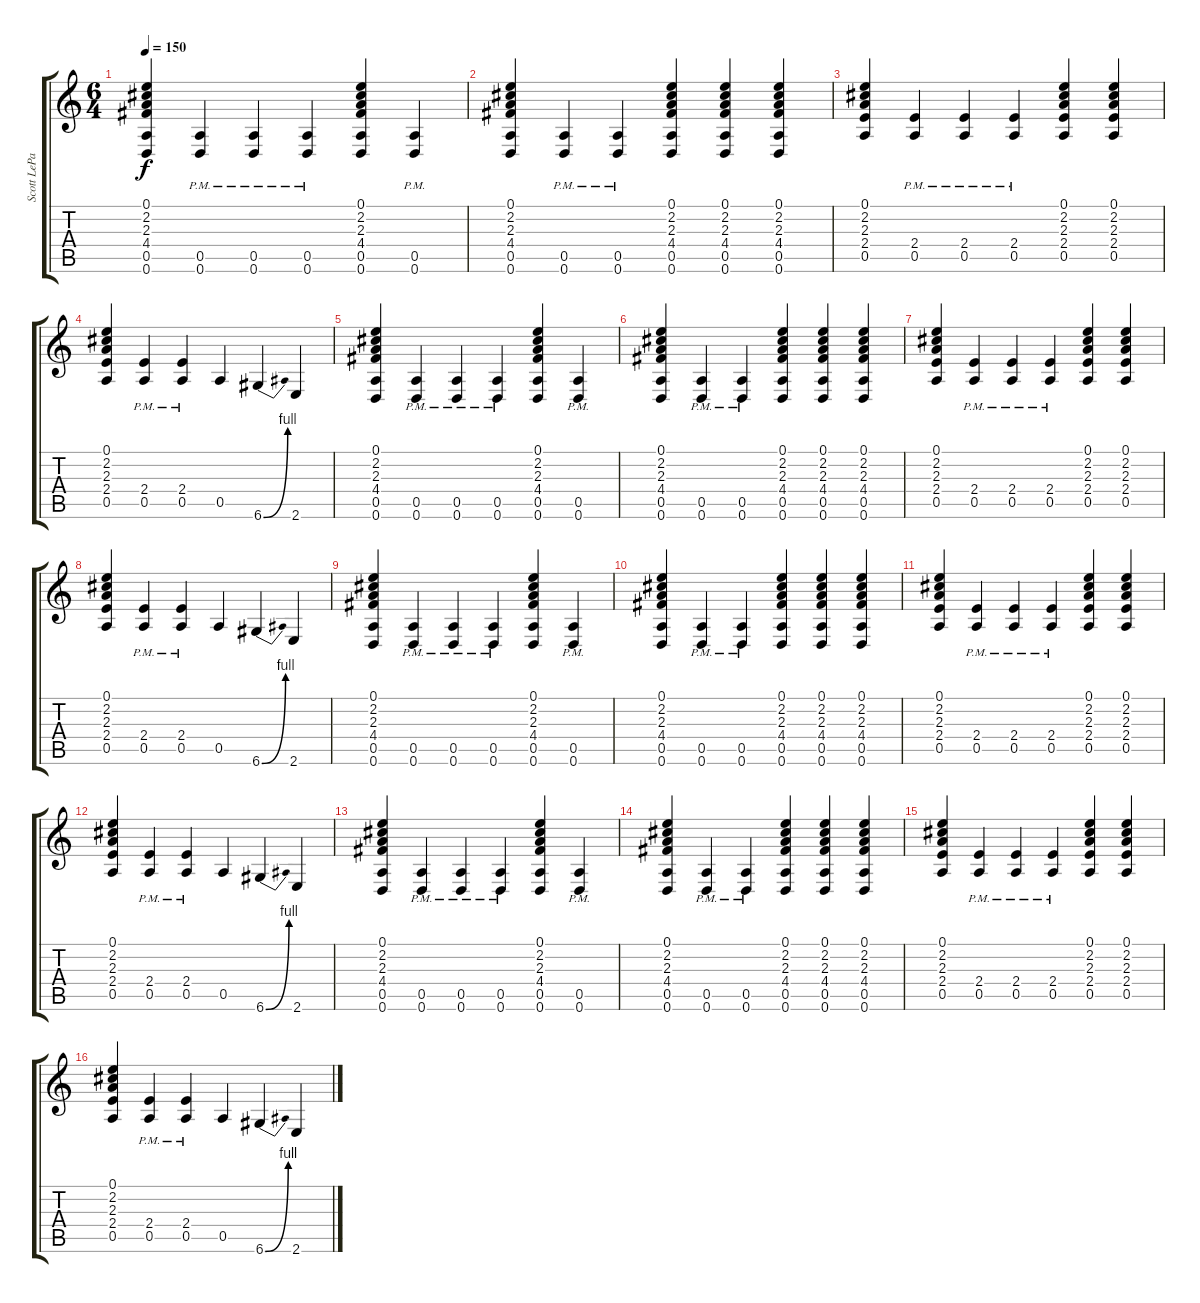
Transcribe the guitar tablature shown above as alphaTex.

\track ("Scott LePage (Rhythm)" "Scott LePa") {instrument distortionguitar}
\staff {score tabs}
\tuning (E4 B3 G3 D3 A2 D2) {hide}
\ts (6 4)
\tempo 150
\clef g2
\ks c
(0.1 2.2 2.3 4.4 0.5 0.6).4{dy f} (0.5{pm} 0.6{pm}).4 (0.5{pm} 0.6{pm}).4 (0.5{pm} 0.6{pm}).4 (0.1 2.2 2.3 4.4 0.5 0.6).4 (0.5{pm} 0.6{pm}).4 |
(0.1 2.2 2.3 4.4 0.5 0.6).4 (0.5{pm} 0.6{pm}).4 (0.5{pm} 0.6{pm}).4 (0.1 2.2 2.3 4.4 0.5 0.6).4 (0.1 2.2 2.3 4.4 0.5 0.6).4 (0.1 2.2 2.3 4.4 0.5 0.6).4 |
(0.1 2.2 2.3 2.4 0.5).4 (2.4{pm} 0.5{pm}).4 (2.4{pm} 0.5{pm}).4 (2.4{pm} 0.5{pm}).4 (0.1 2.2 2.3 2.4 0.5).4 (0.1 2.2 2.3 2.4 0.5).4 |
(0.1 2.2 2.3 2.4 0.5).4 (2.4{pm} 0.5{pm}).4 (2.4{pm} 0.5{pm}).4 0.5.4 6.6{be (bend 0 0 60 4)}.4 2.6.4 |
(0.1 2.2 2.3 4.4 0.5 0.6).4 (0.5{pm} 0.6{pm}).4 (0.5{pm} 0.6{pm}).4 (0.5{pm} 0.6{pm}).4 (0.1 2.2 2.3 4.4 0.5 0.6).4 (0.5{pm} 0.6{pm}).4 |
(0.1 2.2 2.3 4.4 0.5 0.6).4 (0.5{pm} 0.6{pm}).4 (0.5{pm} 0.6{pm}).4 (0.1 2.2 2.3 4.4 0.5 0.6).4 (0.1 2.2 2.3 4.4 0.5 0.6).4 (0.1 2.2 2.3 4.4 0.5 0.6).4 |
(0.1 2.2 2.3 2.4 0.5).4 (2.4{pm} 0.5{pm}).4 (2.4{pm} 0.5{pm}).4 (2.4{pm} 0.5{pm}).4 (0.1 2.2 2.3 2.4 0.5).4 (0.1 2.2 2.3 2.4 0.5).4 |
(0.1 2.2 2.3 2.4 0.5).4 (2.4{pm} 0.5{pm}).4 (2.4{pm} 0.5{pm}).4 0.5.4 6.6{be (bend 0 0 60 4)}.4 2.6.4 |
(0.1 2.2 2.3 4.4 0.5 0.6).4 (0.5{pm} 0.6{pm}).4 (0.5{pm} 0.6{pm}).4 (0.5{pm} 0.6{pm}).4 (0.1 2.2 2.3 4.4 0.5 0.6).4 (0.5{pm} 0.6{pm}).4 |
(0.1 2.2 2.3 4.4 0.5 0.6).4 (0.5{pm} 0.6{pm}).4 (0.5{pm} 0.6{pm}).4 (0.1 2.2 2.3 4.4 0.5 0.6).4 (0.1 2.2 2.3 4.4 0.5 0.6).4 (0.1 2.2 2.3 4.4 0.5 0.6).4 |
(0.1 2.2 2.3 2.4 0.5).4 (2.4{pm} 0.5{pm}).4 (2.4{pm} 0.5{pm}).4 (2.4{pm} 0.5{pm}).4 (0.1 2.2 2.3 2.4 0.5).4 (0.1 2.2 2.3 2.4 0.5).4 |
(0.1 2.2 2.3 2.4 0.5).4 (2.4{pm} 0.5{pm}).4 (2.4{pm} 0.5{pm}).4 0.5.4 6.6{be (bend 0 0 60 4)}.4 2.6.4 |
(0.1 2.2 2.3 4.4 0.5 0.6).4 (0.5{pm} 0.6{pm}).4 (0.5{pm} 0.6{pm}).4 (0.5{pm} 0.6{pm}).4 (0.1 2.2 2.3 4.4 0.5 0.6).4 (0.5{pm} 0.6{pm}).4 |
(0.1 2.2 2.3 4.4 0.5 0.6).4 (0.5{pm} 0.6{pm}).4 (0.5{pm} 0.6{pm}).4 (0.1 2.2 2.3 4.4 0.5 0.6).4 (0.1 2.2 2.3 4.4 0.5 0.6).4 (0.1 2.2 2.3 4.4 0.5 0.6).4 |
(0.1 2.2 2.3 2.4 0.5).4 (2.4{pm} 0.5{pm}).4 (2.4{pm} 0.5{pm}).4 (2.4{pm} 0.5{pm}).4 (0.1 2.2 2.3 2.4 0.5).4 (0.1 2.2 2.3 2.4 0.5).4 |
(0.1 2.2 2.3 2.4 0.5).4 (2.4{pm} 0.5{pm}).4 (2.4{pm} 0.5{pm}).4 0.5.4 6.6{be (bend 0 0 60 4)}.4 2.6.4
